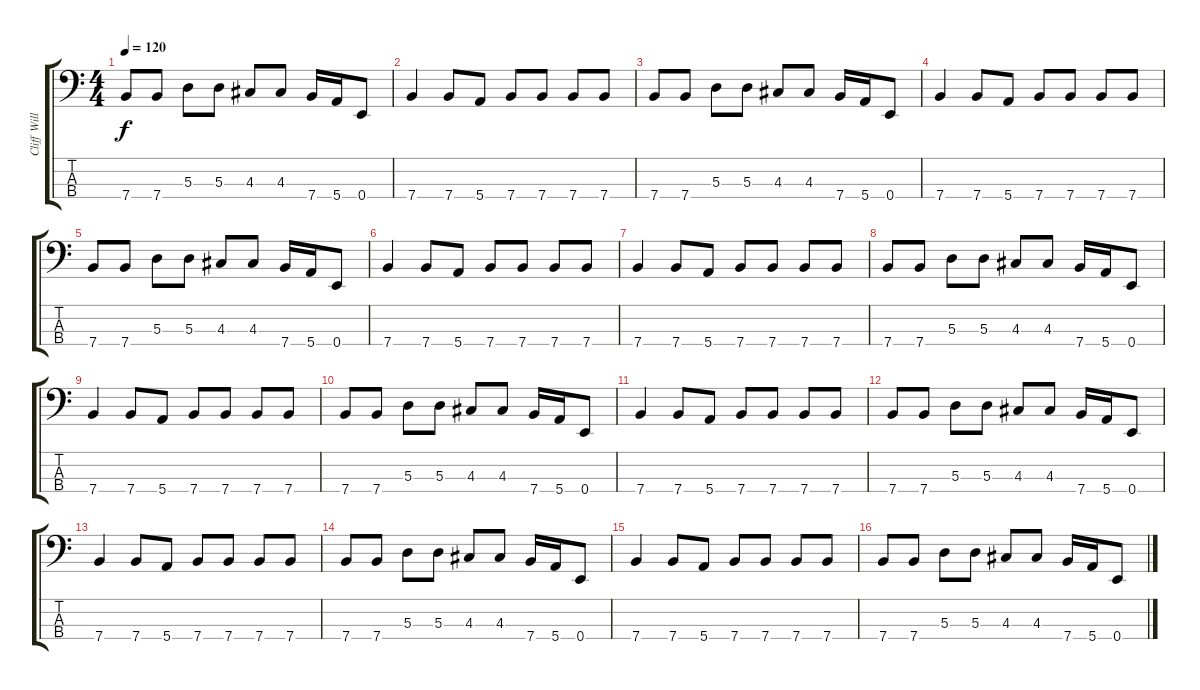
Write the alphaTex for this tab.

\track ("Cliff Williams - Bass" "Cliff Will") {instrument electricbasspick}
\staff {score tabs}
\tuning (G2 D2 A1 E1) {hide}
\ts (4 4)
\tempo 120
\clef f4
\ks c
7.4.8{dy f} 7.4.8 5.3.8 5.3.8 4.3.8 4.3.8 7.4.16 5.4.16 0.4.8 |
7.4.4 7.4.8 5.4.8 7.4.8 7.4.8 7.4.8 7.4.8 |
7.4.8 7.4.8 5.3.8 5.3.8 4.3.8 4.3.8 7.4.16 5.4.16 0.4.8 |
7.4.4 7.4.8 5.4.8 7.4.8 7.4.8 7.4.8 7.4.8 |
7.4.8 7.4.8 5.3.8 5.3.8 4.3.8 4.3.8 7.4.16 5.4.16 0.4.8 |
7.4.4 7.4.8 5.4.8 7.4.8 7.4.8 7.4.8 7.4.8 |
7.4.4 7.4.8 5.4.8 7.4.8 7.4.8 7.4.8 7.4.8 |
7.4.8 7.4.8 5.3.8 5.3.8 4.3.8 4.3.8 7.4.16 5.4.16 0.4.8 |
7.4.4 7.4.8 5.4.8 7.4.8 7.4.8 7.4.8 7.4.8 |
7.4.8 7.4.8 5.3.8 5.3.8 4.3.8 4.3.8 7.4.16 5.4.16 0.4.8 |
7.4.4 7.4.8 5.4.8 7.4.8 7.4.8 7.4.8 7.4.8 |
7.4.8 7.4.8 5.3.8 5.3.8 4.3.8 4.3.8 7.4.16 5.4.16 0.4.8 |
7.4.4 7.4.8 5.4.8 7.4.8 7.4.8 7.4.8 7.4.8 |
7.4.8 7.4.8 5.3.8 5.3.8 4.3.8 4.3.8 7.4.16 5.4.16 0.4.8 |
7.4.4 7.4.8 5.4.8 7.4.8 7.4.8 7.4.8 7.4.8 |
7.4.8 7.4.8 5.3.8 5.3.8 4.3.8 4.3.8 7.4.16 5.4.16 0.4.8
